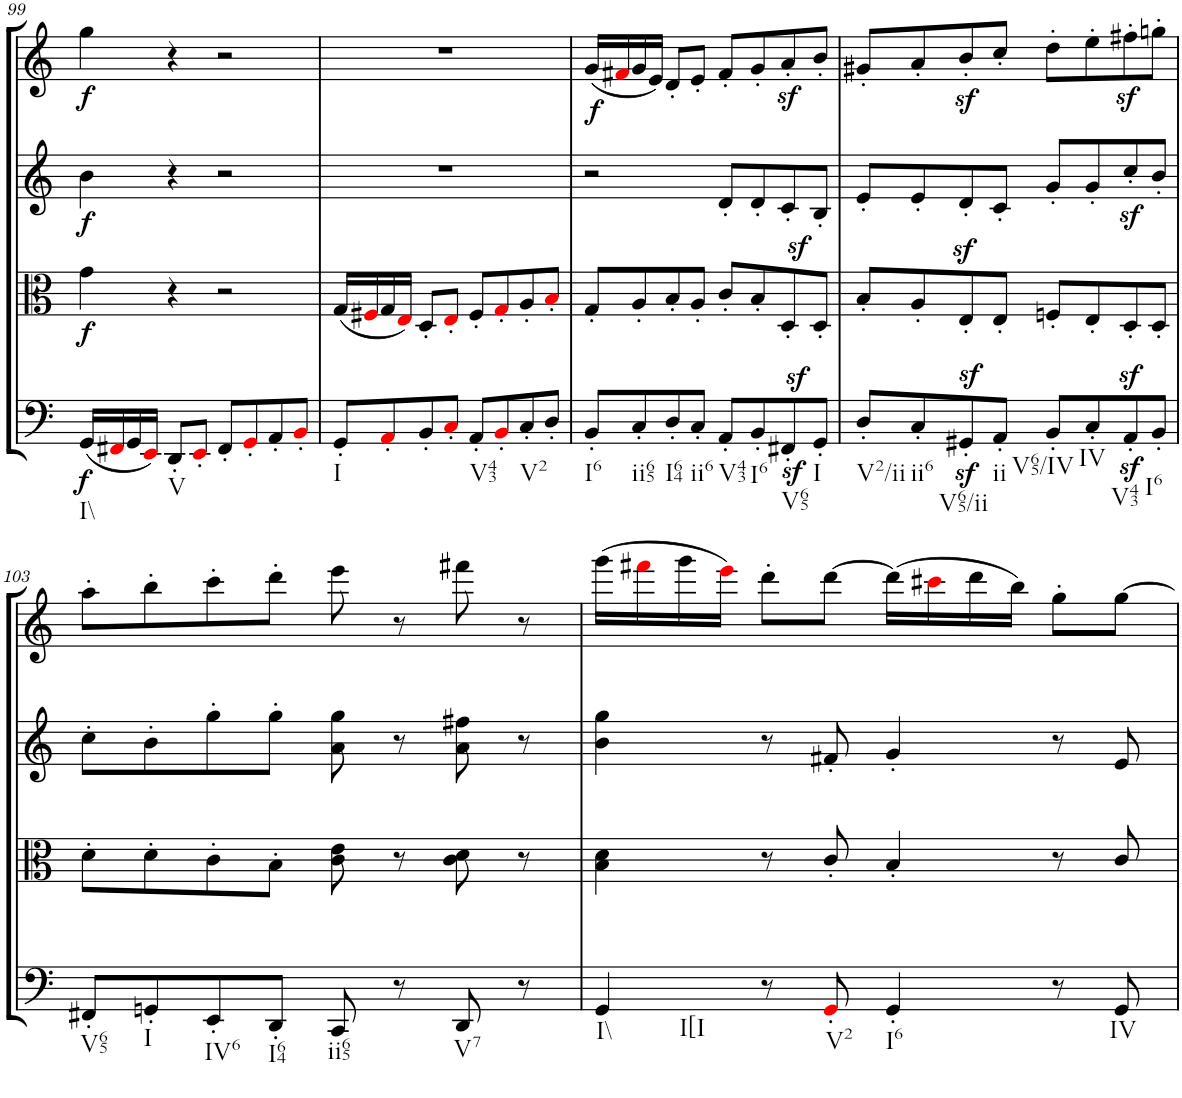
**kern	**dynam	**kern	**dynam	**kern	**dynam	**kern	**dynam
*part4	*part4	*part3	*part3	*part2	*part2	*part1	*part1
*staff4	*staff4	*staff3	*staff3	*staff2	*staff2	*staff1	*staff1
*I"Cello	*	*I"Viola	*	*I"2nd Violin	*	*I"1st Violin	*
*	*	*I'Vla	*	*I'Vln	*	*I'Vln	*
!!LO:PB:g=z
*clefF4	*	*clefC3	*	*clefG2	*	*clefG2	*
*k[]	*	*k[]	*	*k[]	*	*k[]	*
*M4/4	*	*M4/4	*	*M4/4	*	*M4/4	*
*met(c)	*	*met(c)	*	*met(c)	*	*met(c)	*
=99	=99	=99	=99	=99	=99	=99	=99
!LO:TX:b:t=I\\	!	!	!	!	!	!	!
!	!LO:DY:b	!	!LO:DY:b	!	!LO:DY:b	!	!LO:DY:b
(16GG/LL	f	4g\	f	4b\	f	4gg\	f
16FF#Xi/	.	.	.	.	.	.	.
16GG/	.	.	.	.	.	.	.
16EEi/JJ)	.	.	.	.	.	.	.
!LO:TX:b:t=V	!	!	!	!	!	!	!
8DD'/L	.	4r	.	4r	.	4r	.
8EE'i/J	.	.	.	.	.	.	.
8FF#'/L	.	2r	.	2r	.	2r	.
8GG'i/	.	.	.	.	.	.	.
8AA'/	.	.	.	.	.	.	.
8BB'i/J	.	.	.	.	.	.	.
=100	=100	=100	=100	=100	=100	=100	=100
!LO:TX:b:t=I	!	!	!	!	!	!	!
8GG'/L	.	(16G/LL	.	1r	.	1r	.
.	.	16F#Xi/	.	.	.	.	.
8AA'i/	.	16G/	.	.	.	.	.
.	.	16Ei/JJ)	.	.	.	.	.
8BB'/	.	8D'/L	.	.	.	.	.
8C'i/J	.	8E'i/J	.	.	.	.	.
!LO:TX:b:t=V43	!	!	!	!	!	!	!
8AA'/L	.	8F#'/L	.	.	.	.	.
8BB'i/	.	8G'i/	.	.	.	.	.
!LO:TX:b:t=V2	!	!	!	!	!	!	!
8C'/	.	8A'/	.	.	.	.	.
8D'/J	.	8B'i/J	.	.	.	.	.
=101	=101	=101	=101	=101	=101	=101	=101
!LO:TX:b:t=I6	!	!	!	!	!	!	!
!	!	!	!	!	!	!	!LO:DY:b
8BB'/L	.	8G'/L	.	2r	.	(16g/LL	f
.	.	.	.	.	.	16f#Xi/	.
!LO:TX:b:t=ii65	!	!	!	!	!	!	!
8C'/	.	8A'/	.	.	.	16g/	.
.	.	.	.	.	.	16e/JJ)	.
!LO:TX:b:t=I64	!	!	!	!	!	!	!
8D'/	.	8B'/	.	.	.	8d'/L	.
!LO:TX:b:t=ii6	!	!	!	!	!	!	!
8C'/J	.	8A'/J	.	.	.	8e'/J	.
!LO:TX:b:t=V43	!	!	!	!	!	!	!
8AA'/L	.	8c'/L	.	8d'/L	.	8f#'/L	.
!LO:TX:b:t=I6	!	!	!	!	!	!	!
8BB'/	.	8B'/	.	8d'/	.	8g'/	.
!LO:TX:b:t=V65	!	!	!	!	!	!	!
8FF#Xz>'/	.	8Dz>'/	.	8c'/	.	8az<'/	.
!LO:TX:b:t=I	!	!	!	!	!	!	!
8GG'/J	.	8D'/J	.	8B'/J	.	8b'/J	.
=102	=102	=102	=102	=102	=102	=102	=102
!LO:TX:b:t=V2/ii	!	!	!	!	!	!	!
8D'/L	.	8B'/L	.	8e'/L	.	8g#X'/L	.
!LO:TX:b:t=ii6	!	!	!	!	!	!	!
8C'/	.	8A'/	.	8e'/	.	8a'/	.
!LO:TX:b:t=V65/ii	!	!	!	!	!	!	!
8GG#Xz>'/	.	8Ez>'/	.	8d'/	.	8bz<'/	.
!LO:TX:b:t=ii	!	!	!	!	!	!	!
8AA'/J	.	8E'/J	.	8c'/J	.	8cc'/J	.
!LO:TX:b:t=V65/IV	!	!	!	!	!	!	!
8BB'/L	.	8Fn'/L	.	8g'/L	.	8dd'\L	.
!LO:TX:b:t=IV	!	!	!	!	!	!	!
8C'/	.	8E'/	.	8g'/	.	8ee'\	.
!LO:TX:b:t=V43	!	!	!	!	!	!	!
8AAz>'/	.	8D'/	.	8ccz<'/	.	8ff#Xz<'\	.
!LO:TX:b:t=I6	!	!	!	!	!	!	!
8BB'/J	.	8D'/J	.	8b'/J	.	8ggn'\J	.
!!LO:LB:g=z
=103	=103	=103	=103	=103	=103	=103	=103
!LO:TX:b:t=V65	!	!	!	!	!	!	!
8FF#X'/L	.	8d'\L	.	8cc'\L	.	8aa'\L	.
!LO:TX:b:t=I	!	!	!	!	!	!	!
8GGn'/	.	8d'\	.	8b'\	.	8bb'\	.
!LO:TX:b:t=IV6	!	!	!	!	!	!	!
8EE'/	.	8c'\	.	8gg'\	.	8ccc'\	.
!LO:TX:b:t=I64	!	!	!	!	!	!	!
8DD'/J	.	8B'\J	.	8gg'\J	.	8ddd'\J	.
!LO:TX:b:t=ii65	!	!	!	!	!	!	!
8CC/	.	8c\ 8e\	.	8a\ 8gg\	.	8eee\	.
8r	.	8r	.	8r	.	8r	.
!LO:TX:b:t=V7	!	!	!	!	!	!	!
8DD/	.	8c\ 8d\	.	8a\ 8ff#X\	.	8fff#X\	.
8r	.	8r	.	8r	.	8r	.
=104	=104	=104	=104	=104	=104	=104	=104
!LO:TX:b:t=I\\	!	!	!	!	!	!	!
!LO:TX:b:t=I[I	!	!	!	!	!	!	!
4GG/	.	4B\ 4d\	.	4b\ 4gg\	.	(16ggg\LL	.
.	.	.	.	.	.	16fff#Xi\	.
.	.	.	.	.	.	16ggg\	.
.	.	.	.	.	.	16eeei\JJ)	.
8r	.	8r	.	8r	.	8ddd'\L	.
!LO:TX:b:t=V2	!	!	!	!	!	!	!
8GG'i/	.	8c'/	.	8f#X'/	.	[8ddd\J	.
!LO:TX:b:t=I6	!	!	!	!	!	!	!
4GG'/	.	4B'/	.	4g'/	.	(16ddd\LL]	.
.	.	.	.	.	.	16ccc#Xi\	.
.	.	.	.	.	.	16ddd\	.
.	.	.	.	.	.	16bb\JJ)	.
8r	.	8r	.	8r	.	8gg'\L	.
!LO:TX:b:t=IV	!	!	!	!	!	!	!
8GG/	.	8c/	.	8e/	.	[8gg\J	.
=	=	=	=	=	=	=	=
*-	*-	*-	*-	*-	*-	*-	*-
